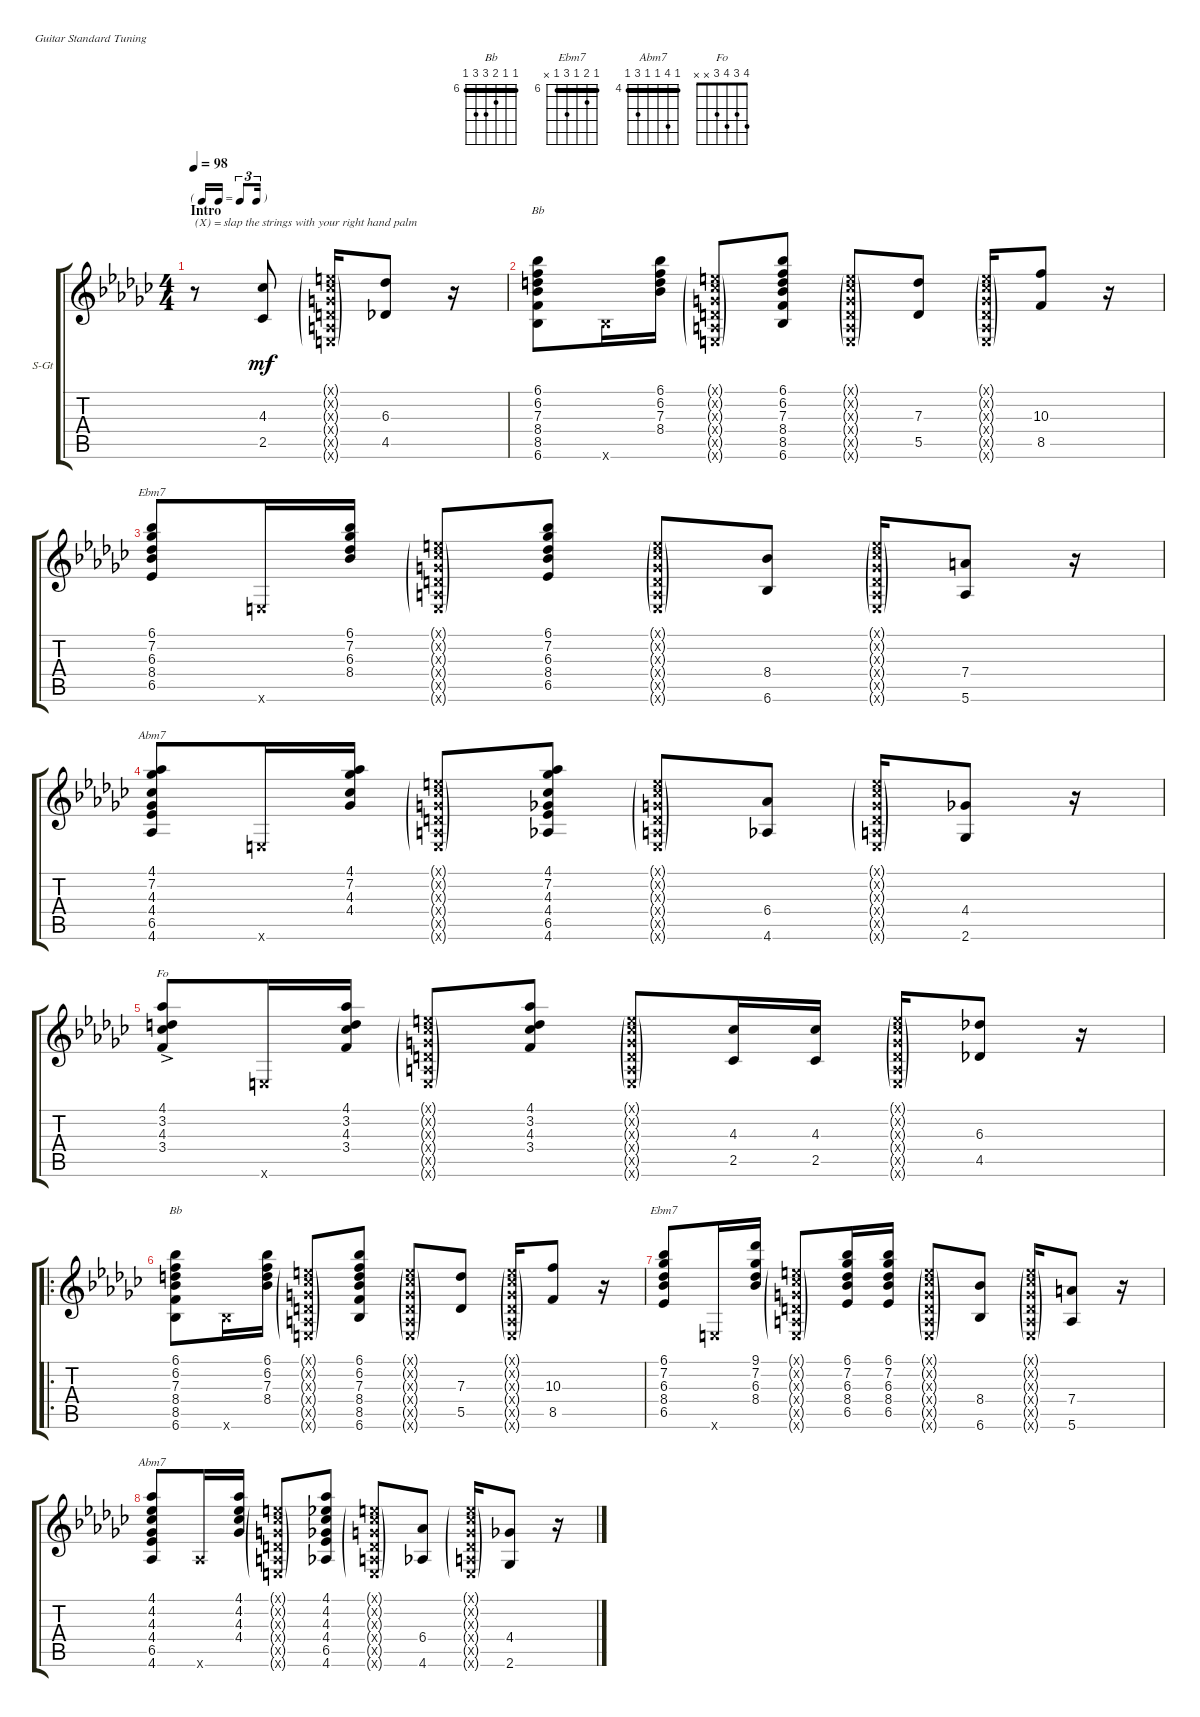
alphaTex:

\defaultSystemsLayout 4
\bracketExtendMode groupsimilarinstruments
\firstSystemTrackNameOrientation horizontal
\otherSystemsTrackNameOrientation horizontal
\track ("Nick Lashley" "S-Gt") {instrument acousticguitarsteel}
\staff {score tabs}
\tuning (E4 B3 G3 D3 A2 E2)
\chord ("Bb" 6 6 7 8 8 6) {firstfret 6 barre (6 6)}
\chord ("Ebm7" 6 7 6 8 6 x) {firstfret 6 barre (6 6)}
\chord ("Abm7" 4 7 4 4 6 4) {firstfret 4 barre (4 4 4)}
\chord ("Fo" 4 3 4 3 x x)
\ts (4 4)
\tf triplet16th
\section ("" "Intro")
\ac
\tempo 98
\clef g2
\ks ebminor
r.8{txt "(X) = slap the strings with your right hand palm" dy mf instrument acousticguitarsteel} (2.5 4.3).8 (0.1{g x} 0.2{g x} 0.3{g x} 0.4{g x} 0.5{g x} 0.6{g x}).16 (6.3 4.5).8 r.16 |
(6.6 6.2 6.1 7.3 8.4 8.5).8{ch "Bb"} 6.6{x}.16 (6.1 6.2 7.3 8.4).16 (0.1{g x} 0.2{g x} 0.3{g x} 0.4{g x} 0.5{g x} 0.6{g x}).8 (6.6 6.2 6.1 7.3 8.4 8.5).8 (0.1{g x} 0.2{g x} 0.3{g x} 0.4{g x} 0.5{g x} 0.6{g x}).8 (5.5 7.3).8 (0.1{g x} 0.2{g x} 0.3{g x} 0.4{g x} 0.5{g x} 0.6{g x}).16 (8.5 10.3).8 r.16 |
(6.5 8.4 6.3 7.2 6.1).8{ch "Ebm7"} 0.6{x}.16 (8.4 6.3 7.2 6.1).16 (0.1{g x} 0.2{g x} 0.3{g x} 0.4{g x} 0.5{g x} 0.6{g x}).8 (6.5 8.4 6.3 7.2 6.1).8 (0.1{g x} 0.2{g x} 0.3{g x} 0.4{g x} 0.5{g x} 0.6{g x}).8 (8.4 6.6).8 (0.1{g x} 0.2{g x} 0.3{g x} 0.4{g x} 0.5{g x} 0.6{g x}).16 (7.4 5.6).8 r.16 |
(7.2 4.6 6.5 4.4 4.3 4.1).8{ch "Abm7"} 0.6{x}.16 (7.2 4.4 4.3 4.1).16 (0.1{g x} 0.2{g x} 0.3{g x} 0.4{g x} 0.5{g x} 0.6{g x}).8 (7.2 4.6 6.5 4.4 4.3 4.1).8 (0.1{g x} 0.2{g x} 0.3{g x} 0.4{g x} 0.5{g x} 0.6{g x}).8 (6.4 4.6).8 (0.1{g x} 0.2{g x} 0.3{g x} 0.4{g x} 0.5{g x} 0.6{g x}).16 (2.6 4.4).8 r.16 |
(4.1{ac} 3.2{ac} 4.3{ac} 3.4{ac}).8{ch "Fo"} 0.6{x}.16 (4.1 3.2 4.3 3.4).16 (0.1{g x} 0.2{g x} 0.3{g x} 0.4{g x} 0.5{g x} 0.6{g x}).8 (4.1 3.2 4.3 3.4).8 (0.1{g x} 0.2{g x} 0.3{g x} 0.4{g x} 0.5{g x} 0.6{g x}).8 (2.5 4.3).16 (2.5 4.3).16 (0.1{g x} 0.2{g x} 0.3{g x} 0.4{g x} 0.5{g x} 0.6{g x}).16 (6.3 4.5).8 r.16 |
\ro
(6.6 6.2 6.1 7.3 8.4 8.5).8{ch "Bb"} 6.6{x}.16 (6.1 6.2 7.3 8.4).16 (0.1{g x} 0.2{g x} 0.3{g x} 0.4{g x} 0.5{g x} 0.6{g x}).8 (6.6 6.2 6.1 7.3 8.4 8.5).8 (0.1{g x} 0.2{g x} 0.3{g x} 0.4{g x} 0.5{g x} 0.6{g x}).8 (5.5 7.3).8 (0.1{g x} 0.2{g x} 0.3{g x} 0.4{g x} 0.5{g x} 0.6{g x}).16 (8.5 10.3).8 r.16 |
(6.5 8.4 6.3 7.2 6.1).8{ch "Ebm7"} 0.6{x}.16 (8.4 6.3 7.2 9.1).16 (0.1{g x} 0.2{g x} 0.3{g x} 0.4{g x} 0.5{g x} 0.6{g x}).8 (6.5 8.4 6.3 7.2 6.1).16 (6.5 8.4 6.3 7.2 6.1).16 (0.1{g x} 0.2{g x} 0.3{g x} 0.4{g x} 0.5{g x} 0.6{g x}).8 (8.4 6.6).8 (0.1{g x} 0.2{g x} 0.3{g x} 0.4{g x} 0.5{g x} 0.6{g x}).16 (7.4 5.6).8 r.16 |
(4.2 4.6 6.5 4.4 4.3 4.1).8{ch "Abm7"} 4.6{x}.16 (4.2 4.4 4.3 4.1).16 (0.1{g x} 0.2{g x} 0.3{g x} 0.4{g x} 0.5{g x} 0.6{g x}).8 (4.2 4.6 6.5 4.4 4.3 4.1).8 (0.1{g x} 0.2{g x} 0.3{g x} 0.4{g x} 0.5{g x} 0.6{g x}).8 (6.4 4.6).8 (0.1{g x} 0.2{g x} 0.3{g x} 0.4{g x} 0.5{g x} 0.6{g x}).16 (2.6 4.4).8 r.16
